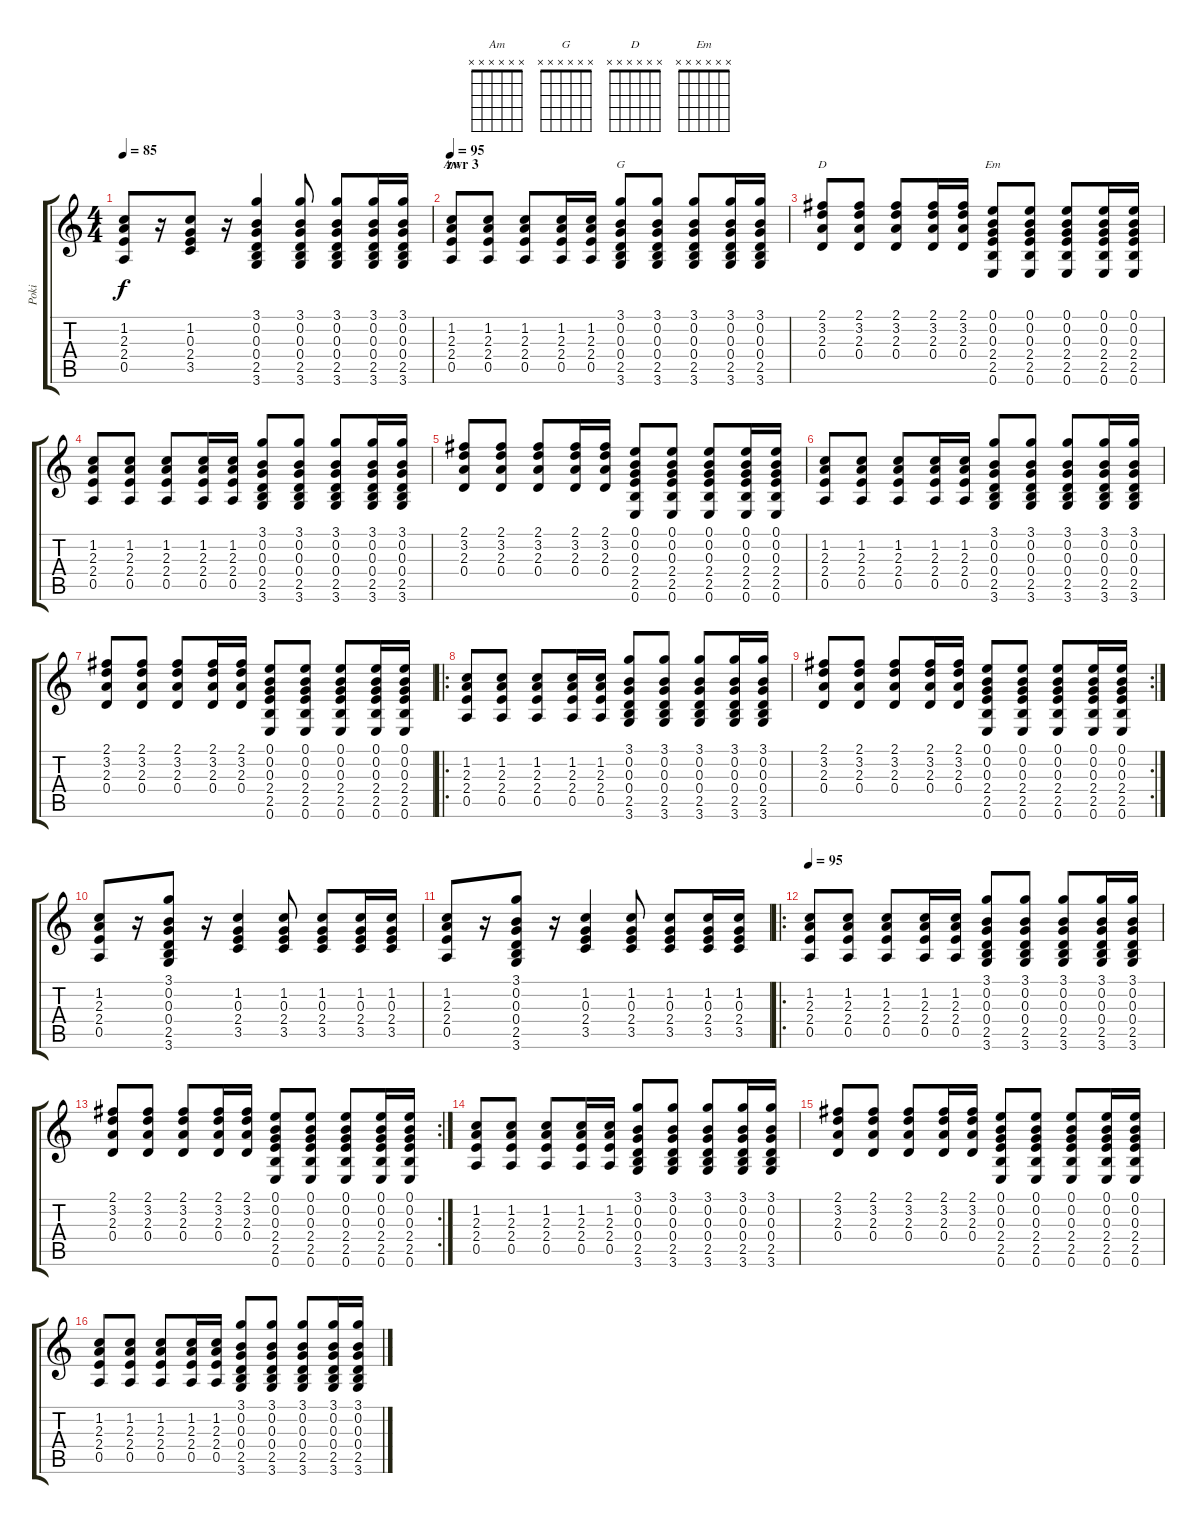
\track ("Poki" "Poki") {instrument electricguitarclean}
\staff {score tabs}
\tuning (E4 B3 G3 D3 A2 E2) {hide}
\chord ("Am" x x x x x x) {firstfret 0}
\chord ("G" x x x x x x) {firstfret 0}
\chord ("D" x x x x x x) {firstfret 0}
\chord ("Em" x x x x x x) {firstfret 0}
\ts (4 4)
\tempo 85
\clef g2
\ks c
(1.2 2.3 2.4 0.5).8{dy f} r.16 (1.2 0.3 2.4 3.5).8 r.16 (3.1 0.2 0.3 0.4 2.5 3.6).4 (3.1 0.2 0.3 0.4 2.5 3.6).8 (3.1 0.2 0.3 0.4 2.5 3.6).8 (3.1 0.2 0.3 0.4 2.5 3.6).16 (3.1 0.2 0.3 0.4 2.5 3.6).16 |
\section ("" "zwr 3")
\tempo 95
(1.2 2.3 2.4 0.5).8{ch "Am"} (1.2 2.3 2.4 0.5).8 (1.2 2.3 2.4 0.5).8 (1.2 2.3 2.4 0.5).16 (1.2 2.3 2.4 0.5).16 (3.1 0.2 0.3 0.4 2.5 3.6).8{ch "G"} (3.1 0.2 0.3 0.4 2.5 3.6).8 (3.1 0.2 0.3 0.4 2.5 3.6).8 (3.1 0.2 0.3 0.4 2.5 3.6).16 (3.1 0.2 0.3 0.4 2.5 3.6).16 |
(2.1 3.2 2.3 0.4).8{ch "D"} (2.1 3.2 2.3 0.4).8 (2.1 3.2 2.3 0.4).8 (2.1 3.2 2.3 0.4).16 (2.1 3.2 2.3 0.4).16 (0.1 0.2 0.3 2.4 2.5 0.6).8{ch "Em"} (0.1 0.2 0.3 2.4 2.5 0.6).8 (0.1 0.2 0.3 2.4 2.5 0.6).8 (0.1 0.2 0.3 2.4 2.5 0.6).16 (0.1 0.2 0.3 2.4 2.5 0.6).16 |
(1.2 2.3 2.4 0.5).8 (1.2 2.3 2.4 0.5).8 (1.2 2.3 2.4 0.5).8 (1.2 2.3 2.4 0.5).16 (1.2 2.3 2.4 0.5).16 (3.1 0.2 0.3 0.4 2.5 3.6).8 (3.1 0.2 0.3 0.4 2.5 3.6).8 (3.1 0.2 0.3 0.4 2.5 3.6).8 (3.1 0.2 0.3 0.4 2.5 3.6).16 (3.1 0.2 0.3 0.4 2.5 3.6).16 |
(2.1 3.2 2.3 0.4).8 (2.1 3.2 2.3 0.4).8 (2.1 3.2 2.3 0.4).8 (2.1 3.2 2.3 0.4).16 (2.1 3.2 2.3 0.4).16 (0.1 0.2 0.3 2.4 2.5 0.6).8 (0.1 0.2 0.3 2.4 2.5 0.6).8 (0.1 0.2 0.3 2.4 2.5 0.6).8 (0.1 0.2 0.3 2.4 2.5 0.6).16 (0.1 0.2 0.3 2.4 2.5 0.6).16 |
(1.2 2.3 2.4 0.5).8 (1.2 2.3 2.4 0.5).8 (1.2 2.3 2.4 0.5).8 (1.2 2.3 2.4 0.5).16 (1.2 2.3 2.4 0.5).16 (3.1 0.2 0.3 0.4 2.5 3.6).8 (3.1 0.2 0.3 0.4 2.5 3.6).8 (3.1 0.2 0.3 0.4 2.5 3.6).8 (3.1 0.2 0.3 0.4 2.5 3.6).16 (3.1 0.2 0.3 0.4 2.5 3.6).16 |
(2.1 3.2 2.3 0.4).8 (2.1 3.2 2.3 0.4).8 (2.1 3.2 2.3 0.4).8 (2.1 3.2 2.3 0.4).16 (2.1 3.2 2.3 0.4).16 (0.1 0.2 0.3 2.4 2.5 0.6).8 (0.1 0.2 0.3 2.4 2.5 0.6).8 (0.1 0.2 0.3 2.4 2.5 0.6).8 (0.1 0.2 0.3 2.4 2.5 0.6).16 (0.1 0.2 0.3 2.4 2.5 0.6).16 |
\ro
(1.2 2.3 2.4 0.5).8 (1.2 2.3 2.4 0.5).8 (1.2 2.3 2.4 0.5).8 (1.2 2.3 2.4 0.5).16 (1.2 2.3 2.4 0.5).16 (3.1 0.2 0.3 0.4 2.5 3.6).8 (3.1 0.2 0.3 0.4 2.5 3.6).8 (3.1 0.2 0.3 0.4 2.5 3.6).8 (3.1 0.2 0.3 0.4 2.5 3.6).16 (3.1 0.2 0.3 0.4 2.5 3.6).16 |
\rc 2
(2.1 3.2 2.3 0.4).8 (2.1 3.2 2.3 0.4).8 (2.1 3.2 2.3 0.4).8 (2.1 3.2 2.3 0.4).16 (2.1 3.2 2.3 0.4).16 (0.1 0.2 0.3 2.4 2.5 0.6).8 (0.1 0.2 0.3 2.4 2.5 0.6).8 (0.1 0.2 0.3 2.4 2.5 0.6).8 (0.1 0.2 0.3 2.4 2.5 0.6).16 (0.1 0.2 0.3 2.4 2.5 0.6).16 |
(1.2 2.3 2.4 0.5).8 r.16 (3.1 0.2 0.3 0.4 2.5 3.6).8 r.16 (1.2 0.3 2.4 3.5).4 (1.2 0.3 2.4 3.5).8 (1.2 0.3 2.4 3.5).8 (1.2 0.3 2.4 3.5).16 (1.2 0.3 2.4 3.5).16 |
(1.2 2.3 2.4 0.5).8 r.16 (3.1 0.2 0.3 0.4 2.5 3.6).8 r.16 (1.2 0.3 2.4 3.5).4 (1.2 0.3 2.4 3.5).8 (1.2 0.3 2.4 3.5).8 (1.2 0.3 2.4 3.5).16 (1.2 0.3 2.4 3.5).16 |
\ro
\tempo 95
(1.2 2.3 2.4 0.5).8 (1.2 2.3 2.4 0.5).8 (1.2 2.3 2.4 0.5).8 (1.2 2.3 2.4 0.5).16 (1.2 2.3 2.4 0.5).16 (3.1 0.2 0.3 0.4 2.5 3.6).8 (3.1 0.2 0.3 0.4 2.5 3.6).8 (3.1 0.2 0.3 0.4 2.5 3.6).8 (3.1 0.2 0.3 0.4 2.5 3.6).16 (3.1 0.2 0.3 0.4 2.5 3.6).16 |
\rc 2
(2.1 3.2 2.3 0.4).8 (2.1 3.2 2.3 0.4).8 (2.1 3.2 2.3 0.4).8 (2.1 3.2 2.3 0.4).16 (2.1 3.2 2.3 0.4).16 (0.1 0.2 0.3 2.4 2.5 0.6).8 (0.1 0.2 0.3 2.4 2.5 0.6).8 (0.1 0.2 0.3 2.4 2.5 0.6).8 (0.1 0.2 0.3 2.4 2.5 0.6).16 (0.1 0.2 0.3 2.4 2.5 0.6).16 |
(1.2 2.3 2.4 0.5).8 (1.2 2.3 2.4 0.5).8 (1.2 2.3 2.4 0.5).8 (1.2 2.3 2.4 0.5).16 (1.2 2.3 2.4 0.5).16 (3.1 0.2 0.3 0.4 2.5 3.6).8 (3.1 0.2 0.3 0.4 2.5 3.6).8 (3.1 0.2 0.3 0.4 2.5 3.6).8 (3.1 0.2 0.3 0.4 2.5 3.6).16 (3.1 0.2 0.3 0.4 2.5 3.6).16 |
(2.1 3.2 2.3 0.4).8 (2.1 3.2 2.3 0.4).8 (2.1 3.2 2.3 0.4).8 (2.1 3.2 2.3 0.4).16 (2.1 3.2 2.3 0.4).16 (0.1 0.2 0.3 2.4 2.5 0.6).8 (0.1 0.2 0.3 2.4 2.5 0.6).8 (0.1 0.2 0.3 2.4 2.5 0.6).8 (0.1 0.2 0.3 2.4 2.5 0.6).16 (0.1 0.2 0.3 2.4 2.5 0.6).16 |
(1.2 2.3 2.4 0.5).8 (1.2 2.3 2.4 0.5).8 (1.2 2.3 2.4 0.5).8 (1.2 2.3 2.4 0.5).16 (1.2 2.3 2.4 0.5).16 (3.1 0.2 0.3 0.4 2.5 3.6).8 (3.1 0.2 0.3 0.4 2.5 3.6).8 (3.1 0.2 0.3 0.4 2.5 3.6).8 (3.1 0.2 0.3 0.4 2.5 3.6).16 (3.1 0.2 0.3 0.4 2.5 3.6).16
